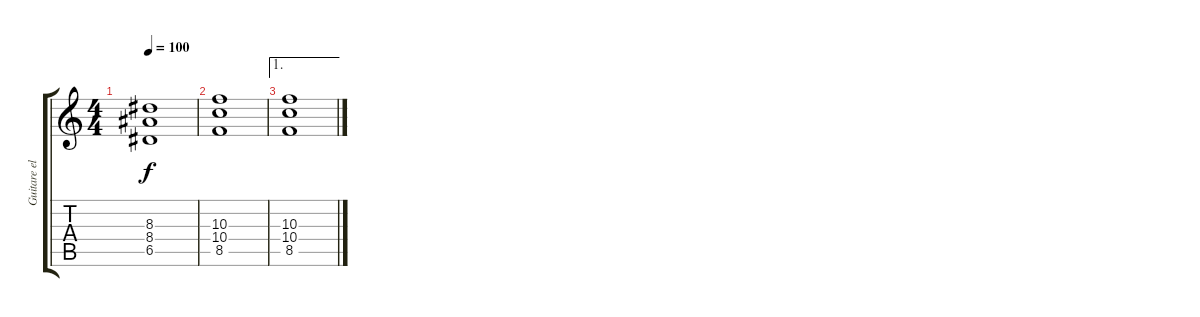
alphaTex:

\track ("Guitare electrique 1" "Guitare el") {instrument overdrivenguitar}
\staff {score tabs}
\tuning (E4 B3 G3 D3 A2 E2) {hide}
\ts (4 4)
\tempo 100
\clef g2
\ks c
(8.3{t} 8.4{t} 6.5{t}).1{dy f} |
(10.3 10.4 8.5).1 |
\ae 1
(10.3 10.4 8.5).1
